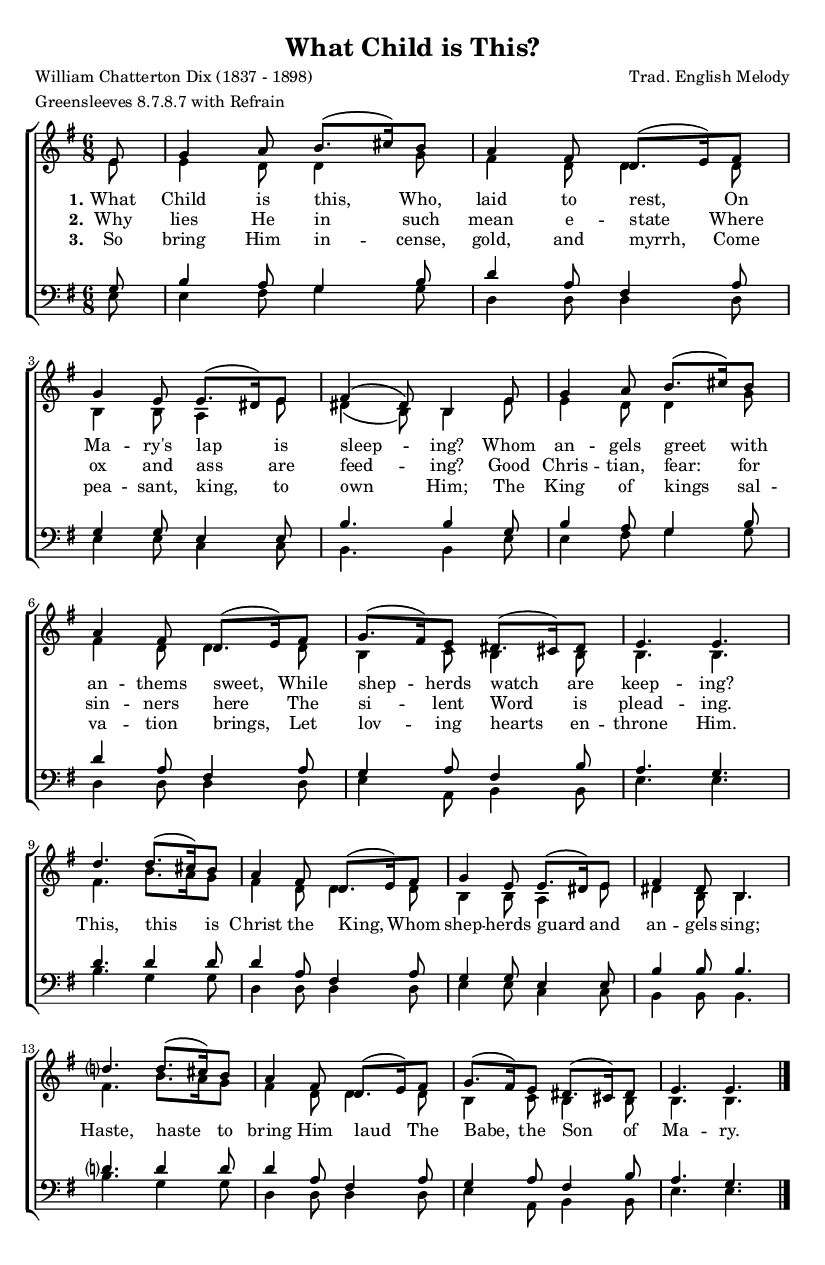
% Created on Tue Dec 01 22:21:31 EST 2009
\version "2.14.2"

\header {
  title = "What Child is This?"
  %subtitle = "Greensleeves"
  poet = "William Chatterton Dix (1837 - 1898)"
  composer = "Trad. English Melody"
  meter = "Greensleeves 8.7.8.7 with Refrain"
  %instrument = "SATB Choral"
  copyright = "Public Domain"
  index_as = "Greensleeves"
}

\include "header.ly"

global = {
  \preamble
  \time 6/8
  \key e \minor
  \partial 8
}

verseI= \lyricmode {
  \set stanza = "1."
  What Child is this, Who, laid to rest,
  On Ma -- ry's lap is sleep -- ing?
  Whom an -- gels greet with an -- thems sweet,
  While shep -- herds watch are keep -- ing?
                                %refrain
  This, this is Christ the King,
  Whom shep -- herds guard and an -- gels sing;
  Haste, haste to bring Him laud
  The Babe, the Son of Ma -- ry.
}

verseII= \lyricmode {
  \set stanza = "2."
  Why lies He in such mean e -- state
  Where ox and ass are feed -- ing?
  Good Chris -- tian, fear: for sin -- ners here
  The si -- lent Word is plead -- ing.
}

verseIII= \lyricmode {
  \set stanza = "3."
  So bring Him in -- cense, gold, and myrrh,
  Come pea -- sant, king, to own Him;
  The King of kings sal -- va -- tion brings,
  Let lov -- ing hearts en -- throne Him.
}

sop = \context Voice = "sop" {
  \voiceOne
  \relative c' {
  e8 |
  g4 a8 b8.( cis16) b8
  a4 fis8 d8.( e16) fis8
  g4 e8 e8.( dis16) e8
  fis4( dis8) b4 e8
  g4 a8 b8.( cis16) b8
  a4 fis8 d8.( e16) fis8
  g8.( fis16) e8 dis8.( cis16) dis8
  e4. e \break
                                %Refrain
  d' d8.( cis16) b8
  a4 fis8 d8.( e16) fis8
  g4 e8 e8.( dis16) e8
  fis4 dis8 b4.
  d'? d8.( cis16) b8
  a4 fis8 d8.( e16) fis8
  g8.( fis16) e8 dis8.( cis16) dis8
  e4. e \bar "|."
}}

alto = \context Voice = "alto" {
  \voiceTwo
  \relative c' {
  e8 |
  e4 d8 d4 g8
  fis4 d8 d4 d8
  b4 b8 a4 e'8
  dis4( b8) b4 e8
  e4 d8 d4 g8
  fis4 d8 d4 d8
  b4 c8 b4 b8
  b4. b
                                %Refrain
  fis' b8. a16 g8
  fis4 d8 d4 d8
  b4 b8 a4 e'8
  dis4 b8 b4.
  fis'4. b8. a16 g8
  fis4 d8 d4 d8
  b4 c8 b4 b8
  b4. b
}}

tenor = \context Voice = "tenor" {
  \voiceOne
  \relative c' {
  g8 |
  b4 a8 g4 b8
  d4 a8 fis4 a8
  g4 g8 e4 e8
  b'4. b4 g8
  b4 a8 g4 b8
  d4 a8 fis4 a8
  g4 a8 fis4 b8 a4.g
                                %Refrain
  d' d4 d8
  d4 a8 fis4 a8
  g4 g8 e4 e8
  b'4 b8 b4.
  d? d4 d8
  d4 a8 fis4 a8
  g4 a8 fis4 b8 a4. g
  }
}

bass = \context Voice = "bass" {
  \voiceTwo
  \relative c {
  e8 |
  e4 fis8 g4 g8
  d4 d8 d4 d8
  e4 e8 c4 c8
  b4. b4 e8
  e4 fis8 g4 g8
  d4 d8 d4 d8
  e4 a,8 b4 b8
  e4. e
                                %Refrain
  b'4. g4 g8
  d4 d8 d4 d8
  e4 e8 c4 c8
  b4 b8 b4.
  b' g4 g8
  d4 d8 d4 d8
  e4 a,8 b4 b8
  e4. e
  }
}

\score {
  \context ChoirStaff <<
    \unset ChoirStaff.melismaBusyProperties
    \context Staff ="upper"  { \clef "G" <<
      \global
      \sop
      \alto
    >>}

    \lyricsto "sop" \context Lyrics = "stanza-1" {
      \set stanza = "1."
      \verseI }
    \lyricsto "sop" \context Lyrics = "stanza-2" {
      \set stanza = "2."
      \verseII }
    \lyricsto "sop" \context Lyrics = "stanza-3" {
      \set stanza = "3."
      \verseIII }
    \context Staff = "lower"  { \clef "F"<<
      \global
      \tenor
      \bass
    >>}
  >>
}
